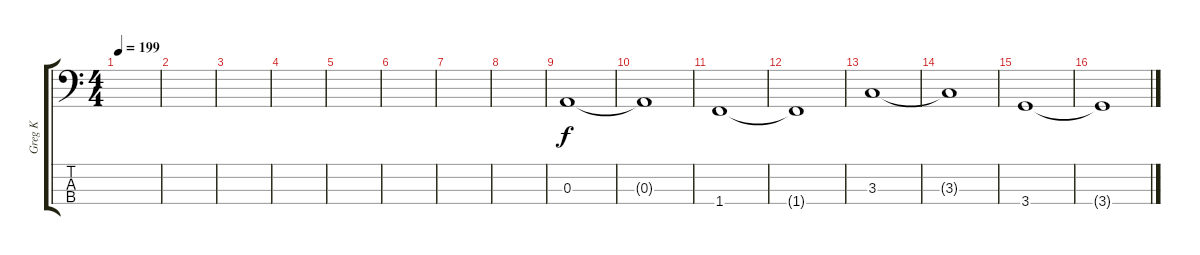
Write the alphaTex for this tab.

\track ("Greg K" "Greg K") {instrument electricbassfinger}
\staff {score tabs}
\tuning (G2 D2 A1 E1) {hide}
\ts (4 4)
\tempo 199
\clef f4
\ks c
|
|
|
|
|
|
|
|
0.3.1 |
0.3{t}.1 |
1.4.1 |
1.4{t}.1 |
3.3.1 |
3.3{t}.1 |
3.4.1 |
3.4{t}.1
